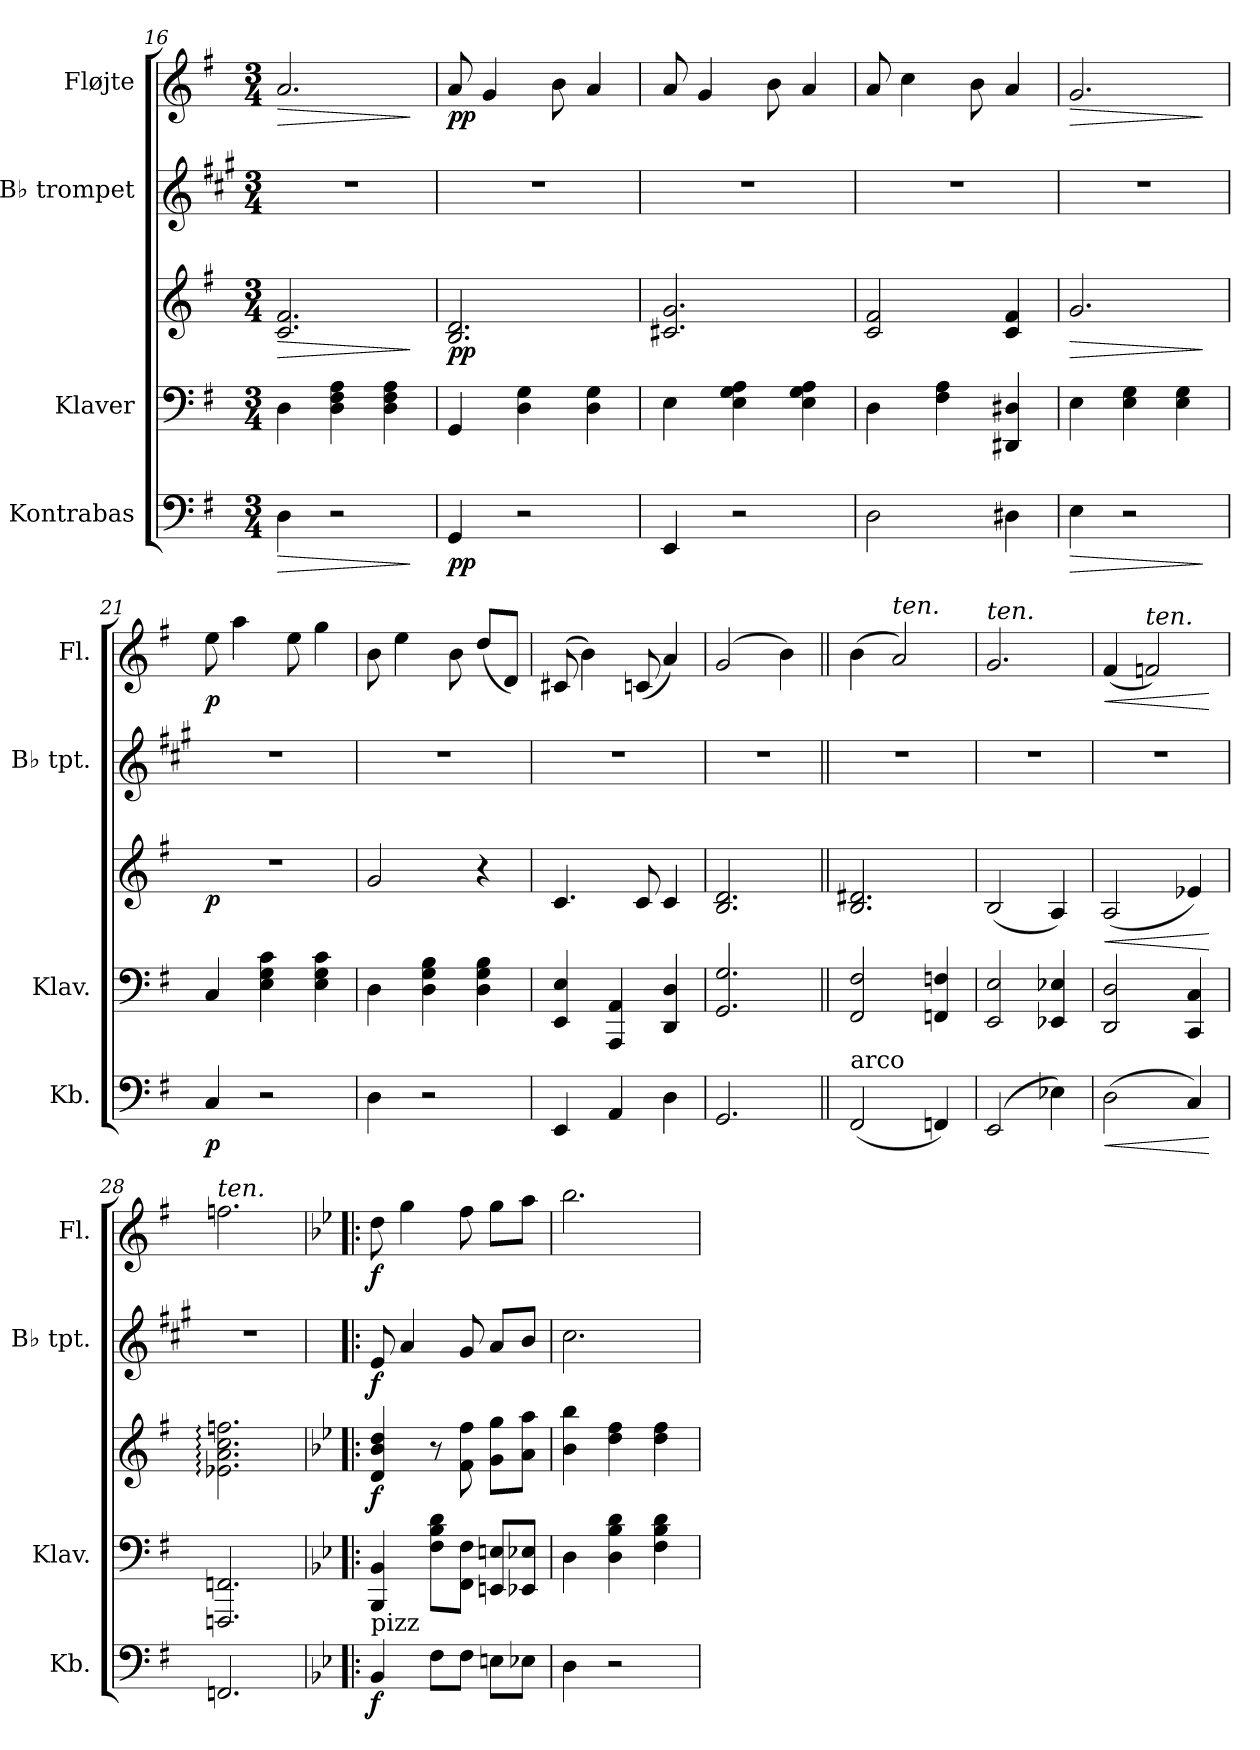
**kern	**dynam	**kern	**kern	**dynam	**kern	**dynam	**kern	**dynam
*part4	*part4	*part3	*part3	*part3	*part2	*part2	*part1	*part1
*staff5	*staff5	*staff4	*staff3	*staff3/4	*staff2	*staff2	*staff1	*staff1
*I"Kontrabas	*	*I"Klaver	*	*	*I"B♭ trompet	*	*I"Fløjte	*
*I'Kb.	*	*I'Klav.	*	*	*I'B♭ tpt.	*	*I'Fl.	*
*clefF4	*	*clefF4	*clefG2	*	*clefG2	*	*clefG2	*
*ITrd7c12	*	*	*	*	*ITrd1c2	*	*	*
*k[f#]	*	*k[f#]	*k[f#]	*	*k[f#]	*	*k[f#]	*
*M3/4	*	*M3/4	*M3/4	*	*M3/4	*	*M3/4	*
=16	=16	=16	=16	=16	=16	=16	=16	=16
!	!LO:HP:b	!	!	!LO:HP:b	!	!	!	!LO:HP:b
4DD\	>	4D\	2.c/ 2.f#/	>	2.r	.	2.a/	>
2r	.	4D\ 4F#\ 4A\	.	.	.	.	.	.
.	.	4D\ 4F#\ 4A\	.	.	.	.	.	.
.	]	.	.	]	.	.	.	]
=17	=17	=17	=17	=17	=17	=17	=17	=17
!	!LO:DY:b	!	!	!LO:DY:b	!	!	!	!LO:DY:b
4GGG/	pp	4GG/	2.B/ 2.d/	pp	2.r	.	8a/	pp
.	.	.	.	.	.	.	4g/	.
2r	.	4D\ 4G\	.	.	.	.	.	.
.	.	.	.	.	.	.	8b\	.
.	.	4D\ 4G\	.	.	.	.	4a/	.
=18	=18	=18	=18	=18	=18	=18	=18	=18
4EEE/	.	4E\	2.c#X/ 2.g/	.	2.r	.	8a/	.
.	.	.	.	.	.	.	4g/	.
2r	.	4E\ 4G\ 4A\	.	.	.	.	.	.
.	.	.	.	.	.	.	8b\	.
.	.	4E\ 4G\ 4A\	.	.	.	.	4a/	.
=19	=19	=19	=19	=19	=19	=19	=19	=19
2DD\	.	4D\	2c/ 2f#/	.	2.r	.	8a/	.
.	.	.	.	.	.	.	4cc\	.
.	.	4F#\ 4A\	.	.	.	.	.	.
.	.	.	.	.	.	.	8b\	.
4DD#X\	.	4DD#X/ 4D#X/	4c/ 4f#/	.	.	.	4a/	.
=20	=20	=20	=20	=20	=20	=20	=20	=20
!	!LO:HP:b	!	!	!LO:HP:b	!	!	!	!LO:HP:b
4EE\	>	4E\	2.g/	>	2.r	.	2.g/	>
2r	.	4E\ 4G\	.	.	.	.	.	.
.	.	4E\ 4G\	.	.	.	.	.	.
.	]	.	.	]	.	.	.	]
=21	=21	=21	=21	=21	=21	=21	=21	=21
!	!LO:DY:b	!	!	!LO:DY:b	!	!	!	!LO:DY:b
4CC/	p	4C/	2.r	p	2.r	.	8ee\	p
.	.	.	.	.	.	.	4aa\	.
2r	.	4E\ 4G\ 4c\	.	.	.	.	.	.
.	.	.	.	.	.	.	8ee\	.
.	.	4E\ 4G\ 4c\	.	.	.	.	4gg\	.
!!LO:PB:g=z
=22	=22	=22	=22	=22	=22	=22	=22	=22
4DD\	.	4D\	2g/	.	2.r	.	8b\	.
.	.	.	.	.	.	.	4ee\	.
2r	.	4D\ 4G\ 4B\	.	.	.	.	.	.
.	.	.	.	.	.	.	8b\	.
.	.	4D\ 4G\ 4B\	4r	.	.	.	(<8dd/L	.
.	.	.	.	.	.	.	8d/J)	.
=23	=23	=23	=23	=23	=23	=23	=23	=23
4EEE/	.	4EE/ 4E/	4.c/	.	2.r	.	(>8c#X/	.
.	.	.	.	.	.	.	4b\)	.
4AAA/	.	4AAA/ 4AA/	.	.	.	.	.	.
.	.	.	8c/	.	.	.	(<8cn/	.
4DD\	.	4DD/ 4D/	4c/	.	.	.	4a/)	.
=24	=24	=24	=24	=24	=24	=24	=24	=24
2.GGG/	.	2.GG/ 2.G/	2.B/ 2.d/	.	2.r	.	(>2g/	.
.	.	.	.	.	.	.	4b\)	.
=25||	=25||	=25||	=25||	=25||	=25||	=25||	=25||	=25||
!LO:TX:a:t=arco	!	!	!	!	!	!	!	!
(<2FFF#/	.	2FF#/ 2F#/	2.B/ 2.d#X/	.	2.r	.	(>4b\	.
!	!	!	!	!	!	!	!LO:TX:i:t=ten.	!
.	.	.	.	.	.	.	2a/)	.
4FFFn/)	.	4FFn/ 4Fn/	.	.	.	.	.	.
=26	=26	=26	=26	=26	=26	=26	=26	=26
!	!	!	!	!	!	!	!LO:TX:i:t=ten.	!
(>2EEE/	.	2EE/ 2E/	(<2B/	.	2.r	.	2.g/	.
4EE-X\)	.	4EE-X/ 4E-X/	4A/)	.	.	.	.	.
=27	=27	=27	=27	=27	=27	=27	=27	=27
!	!LO:HP:b	!	!	!LO:HP:b	!	!	!	!LO:HP:b
(>2DD\	<	2DD/ 2D/	(<2A/	<	2.r	.	(<4f#/	<
!	!	!	!	!	!	!	!LO:TX:i:t=ten.	!
.	.	.	.	.	.	.	2fn/)	.
4CC/)	.	4CC/ 4C/	4e-X/)	.	.	.	.	.
.	[	.	.	[	.	.	.	[
=28	=28	=28	=28	=28	=28	=28	=28	=28
!	!	!	!	!	!	!	!LO:TX:i:t=ten.	!
2.FFFn/	.	2.FFFn/ 2.FFn/	2.e-X\: 2.a\: 2.cc\: 2.ffn\:	.	2.r	.	2.ffn\	.
!!LO:PB:g=z
=29!|:	=29!|:	=29!|:	=29!|:	=29!|:	=29!|:	=29!|:	=29!|:	=29!|:
*k[b-e-]	*	*k[b-e-]	*k[b-e-]	*	*k[b-e-]	*	*k[b-e-]	*
!LO:TX:a:t=pizz	!	!	!	!	!	!	!	!
!	!LO:DY:b	!	!	!LO:DY:b	!	!LO:DY:b	!	!LO:DY:b
4BBB-/	f	4BBB-/ 4BB-/	4d/ 4b-/ 4dd/	f	8d/	f	8dd\	f
.	.	.	.	.	4g/	.	4gg\	.
8FF\L	.	8F\ 8B-\ 8d\L	8r	.	.	.	.	.
8FF\J	.	8FF\ 8F\J	8f\ 8ff\	.	8f/	.	8ff\	.
8EEn\L	.	8EEn/ 8En/L	8g\ 8gg\L	.	8g/L	.	8gg\L	.
8EE-X\J	.	8EE-X/ 8E-X/J	8a\ 8aa\J	.	8a/J	.	8aa\J	.
=30	=30	=30	=30	=30	=30	=30	=30	=30
4DD\	.	4D\	4b-\ 4bb-\	.	2.b-\	.	2.bb-\	.
2r	.	4D\ 4B-\ 4d\	4dd\ 4ff\	.	.	.	.	.
.	.	4F\ 4B-\ 4d\	4dd\ 4ff\	.	.	.	.	.
=	=	=	=	=	=	=	=	=
*-	*-	*-	*-	*-	*-	*-	*-	*-
